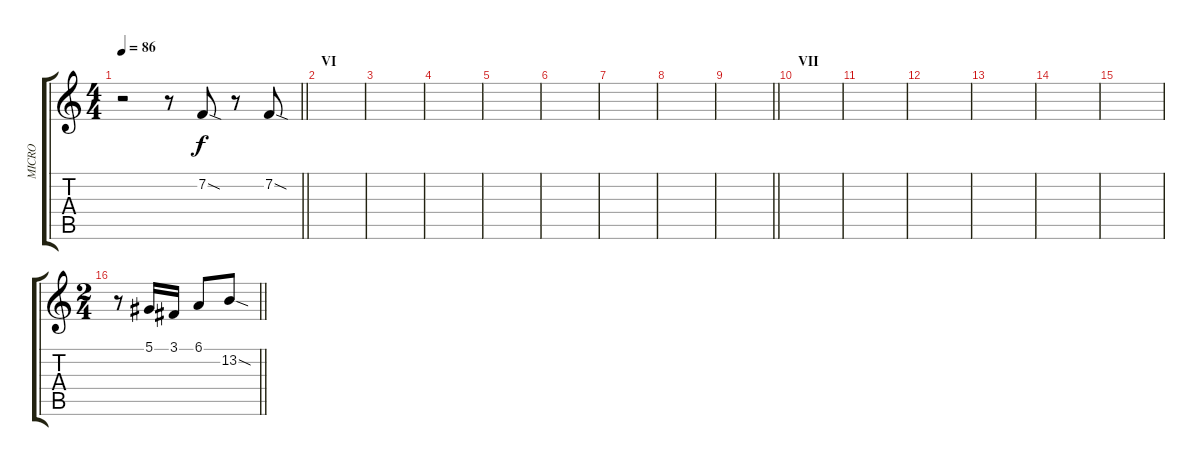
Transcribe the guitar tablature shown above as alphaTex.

\track ("MICRO" "MICRO") {instrument harmonica}
\staff {score tabs}
\tuning (Eb4 Bb3 Gb3 Db3 Ab2 Eb2) {hide}
\ts (4 4)
\tempo 86
\clef g2
\barLineRight lightlight
\ks c
r.2{dy f} r.8 7.2{sod}.8 r.8 7.2{sod}.8 |
\section ("" "VI")
|
|
|
|
|
|
|
\barLineRight lightlight
|
\section ("" "VII")
|
|
|
|
|
|
\ts (2 4)
\barLineRight lightlight
r.8 5.1.16 3.1.16 6.1.8 13.2{sod}.8
